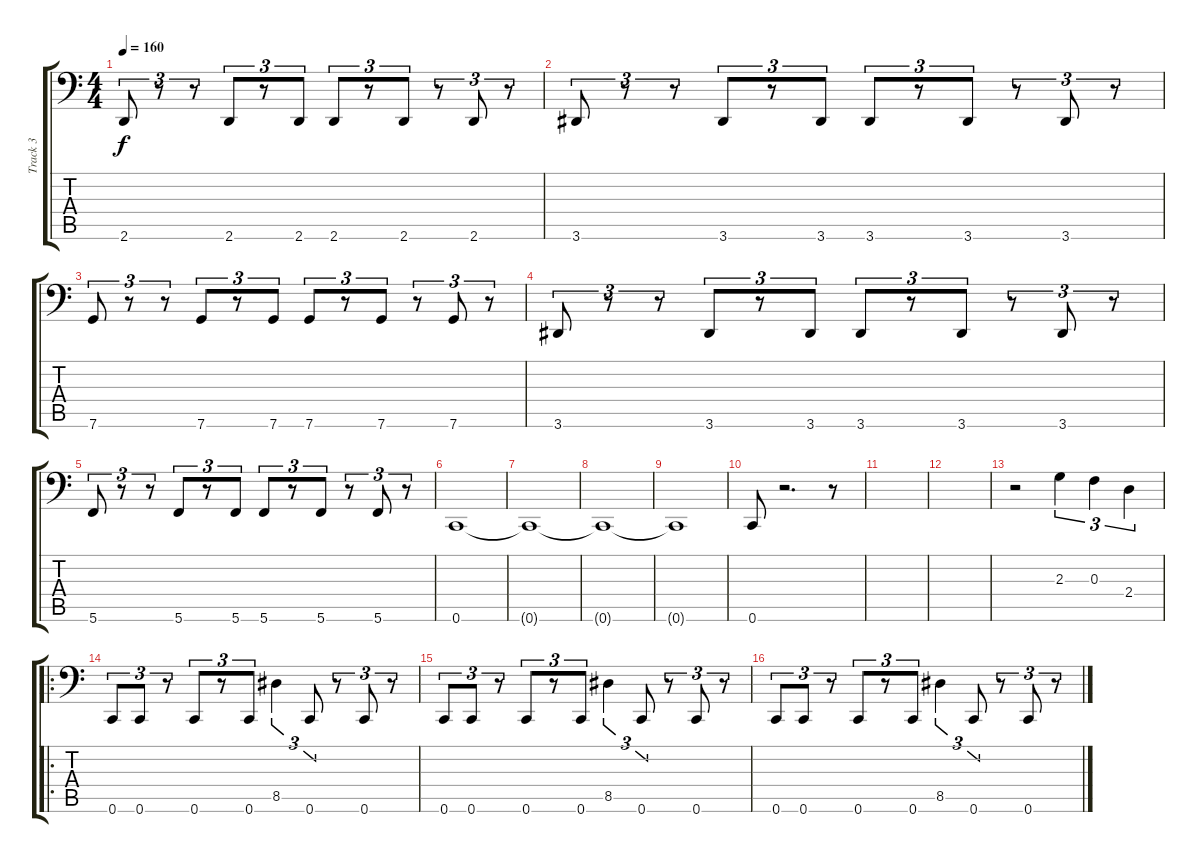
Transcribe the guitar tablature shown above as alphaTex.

\track ("Track 3" "Track 3") {instrument electricbassfinger}
\staff {score tabs}
\tuning (D3 A2 F2 C2 G1 C1) {hide}
\ts (4 4)
\tempo 160
\clef f4
\ks c
2.6.8{tu (3 2) dy f} r.8{tu (3 2)} r.8{tu (3 2)} 2.6.8{tu (3 2)} r.8{tu (3 2)} 2.6.8{tu (3 2)} 2.6.8{tu (3 2)} r.8{tu (3 2)} 2.6.8{tu (3 2)} r.8{tu (3 2)} 2.6.8{tu (3 2)} r.8{tu (3 2)} |
3.6.8{tu (3 2)} r.8{tu (3 2)} r.8{tu (3 2)} 3.6.8{tu (3 2)} r.8{tu (3 2)} 3.6.8{tu (3 2)} 3.6.8{tu (3 2)} r.8{tu (3 2)} 3.6.8{tu (3 2)} r.8{tu (3 2)} 3.6.8{tu (3 2)} r.8{tu (3 2)} |
7.6.8{tu (3 2)} r.8{tu (3 2)} r.8{tu (3 2)} 7.6.8{tu (3 2)} r.8{tu (3 2)} 7.6.8{tu (3 2)} 7.6.8{tu (3 2)} r.8{tu (3 2)} 7.6.8{tu (3 2)} r.8{tu (3 2)} 7.6.8{tu (3 2)} r.8{tu (3 2)} |
3.6.8{tu (3 2)} r.8{tu (3 2)} r.8{tu (3 2)} 3.6.8{tu (3 2)} r.8{tu (3 2)} 3.6.8{tu (3 2)} 3.6.8{tu (3 2)} r.8{tu (3 2)} 3.6.8{tu (3 2)} r.8{tu (3 2)} 3.6.8{tu (3 2)} r.8{tu (3 2)} |
5.6.8{tu (3 2)} r.8{tu (3 2)} r.8{tu (3 2)} 5.6.8{tu (3 2)} r.8{tu (3 2)} 5.6.8{tu (3 2)} 5.6.8{tu (3 2)} r.8{tu (3 2)} 5.6.8{tu (3 2)} r.8{tu (3 2)} 5.6.8{tu (3 2)} r.8{tu (3 2)} |
0.6.1 |
0.6{t}.1 |
0.6{t}.1 |
0.6{t}.1 |
0.6.8 r.2{d} r.8 |
|
|
r.2 2.3.4{tu (3 2)} 0.3.4{tu (3 2)} 2.4.4{tu (3 2)} |
\ro
0.6.8{tu (3 2)} 0.6.8{tu (3 2)} r.8{tu (3 2)} 0.6.8{tu (3 2)} r.8{tu (3 2)} 0.6.8{tu (3 2)} 8.5.4{tu (3 2)} 0.6.8{tu (3 2)} r.8{tu (3 2)} 0.6.8{tu (3 2)} r.8{tu (3 2)} |
0.6.8{tu (3 2)} 0.6.8{tu (3 2)} r.8{tu (3 2)} 0.6.8{tu (3 2)} r.8{tu (3 2)} 0.6.8{tu (3 2)} 8.5.4{tu (3 2)} 0.6.8{tu (3 2)} r.8{tu (3 2)} 0.6.8{tu (3 2)} r.8{tu (3 2)} |
0.6.8{tu (3 2)} 0.6.8{tu (3 2)} r.8{tu (3 2)} 0.6.8{tu (3 2)} r.8{tu (3 2)} 0.6.8{tu (3 2)} 8.5.4{tu (3 2)} 0.6.8{tu (3 2)} r.8{tu (3 2)} 0.6.8{tu (3 2)} r.8{tu (3 2)}
